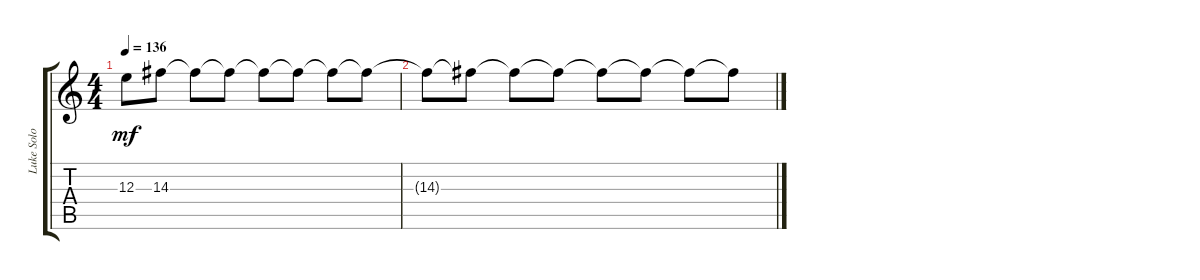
\track ("Luke Solo" "Luke Solo") {instrument distortionguitar}
\staff {score tabs}
\tuning (Db4 Ab3 E3 B2 Gb2 B1) {hide}
\ts (4 4)
\tempo 136
\clef g2
\ks c
12.3.8{dy mf} 14.3.8 14.3{t}.8 14.3{t}.8 14.3{t}.8 14.3{t}.8 14.3{t}.8 14.3{t}.8 |
14.3{t}.8 14.3{t}.8 14.3{t}.8 14.3{t}.8 14.3{t}.8 14.3{t}.8 14.3{t}.8 14.3{t}.8
